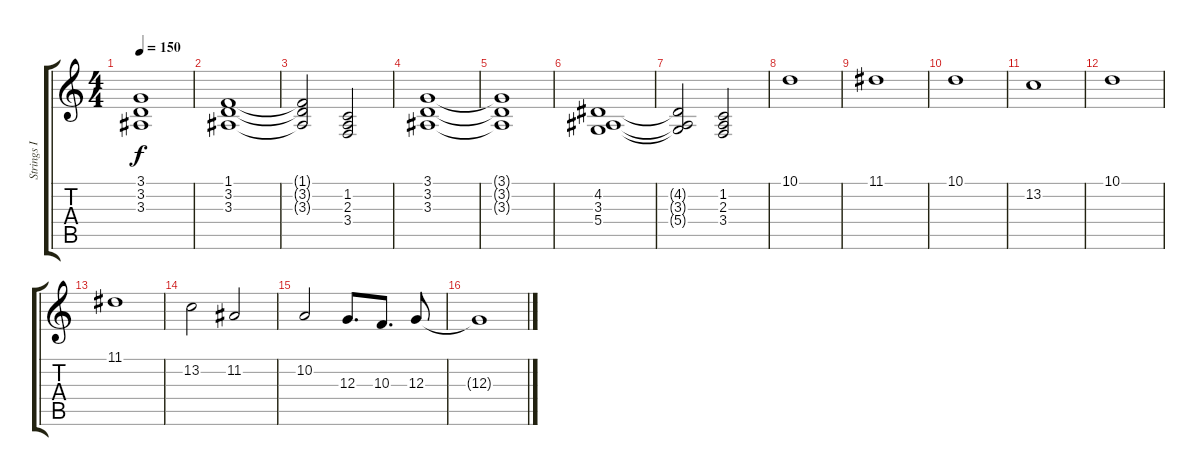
\track ("Strings I" "Strings I") {instrument stringensemble1}
\staff {score tabs}
\tuning (E4 B3 G3 D3 A2 E2) {hide}
\ts (4 4)
\tempo 150
\clef g2
\ks c
(3.1{t} 3.2{t} 3.3{t}).1{dy f} |
(1.1 3.2 3.3).1 |
(1.1{t} 3.2{t} 3.3{t}).2 (1.2 2.3 3.4).2 |
(3.1 3.2 3.3).1 |
(3.1{t} 3.2{t} 3.3{t}).1 |
(4.2 3.3 5.4).1 |
(4.2{t} 3.3{t} 5.4{t}).2 (1.2 2.3 3.4).2 |
10.1.1{volume 13} |
11.1.1 |
10.1.1 |
13.2.1 |
10.1.1 |
11.1.1 |
13.2.2 11.2.2 |
10.2.2 12.3.8{d} 10.3.8{d} 12.3.8 |
12.3{t}.1
